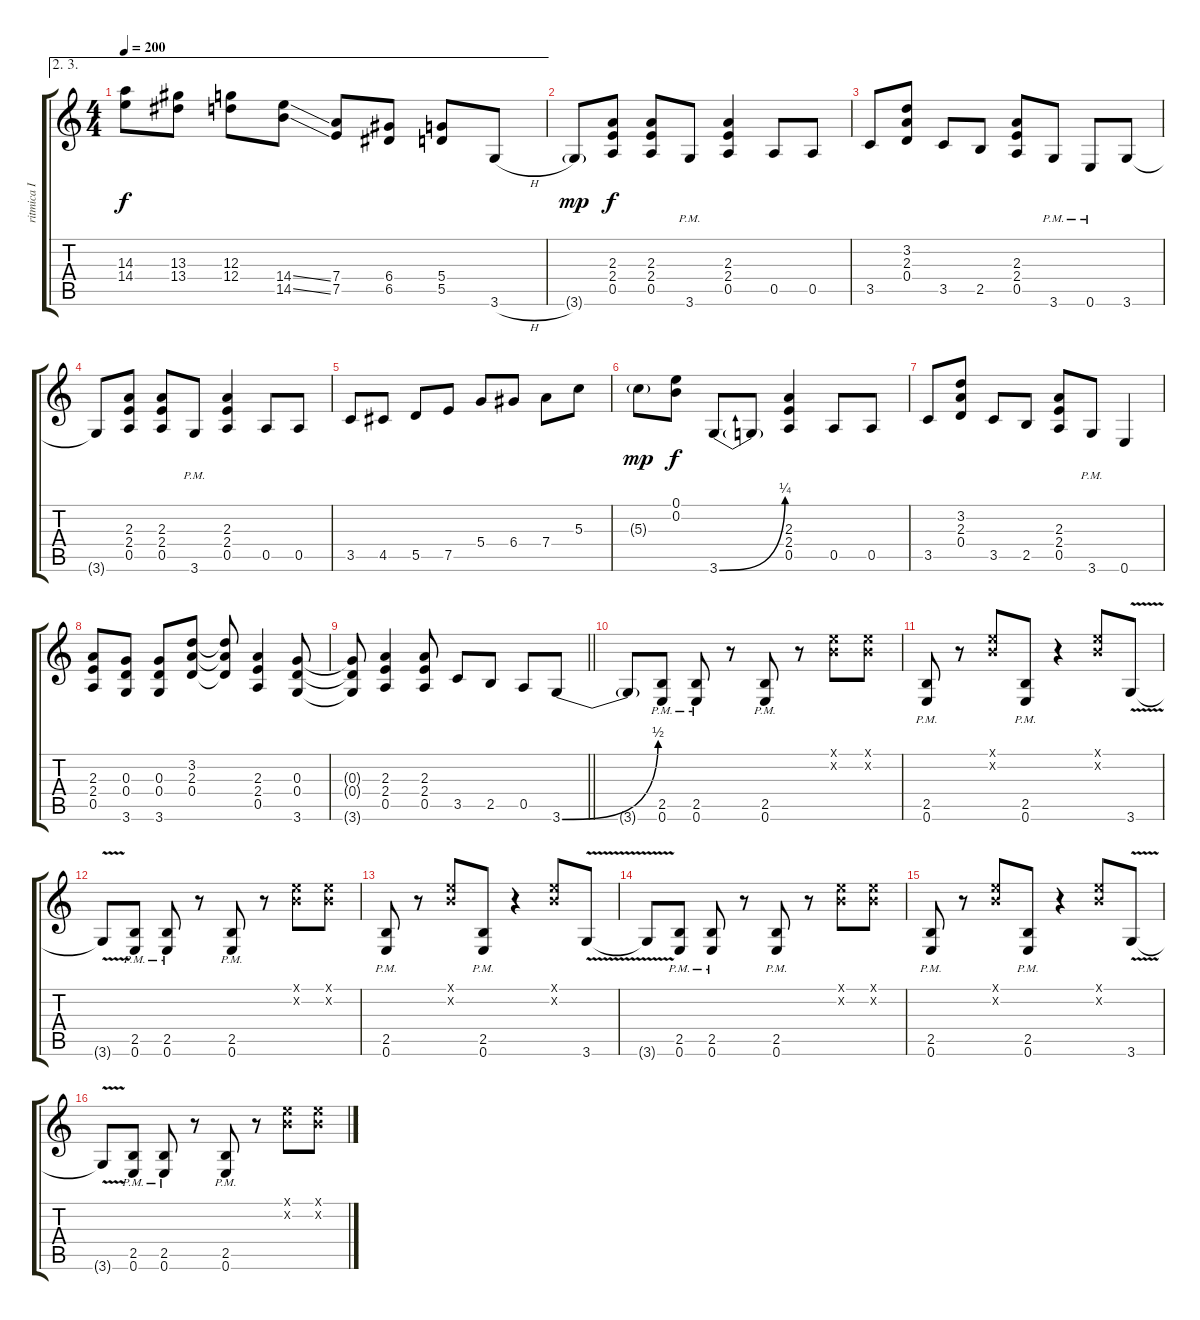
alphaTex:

\track ("ritmica I" "ritmica I") {instrument overdrivenguitar}
\staff {score tabs}
\tuning (E4 B3 G3 D3 A2 E2) {hide}
\ae (2 3)
\ts (4 4)
\tempo 200
\clef g2
\ks c
(14.3 14.4).8{dy f} (13.3 13.4).8 (12.3 12.4).8 (14.4{ss} 14.5{ss}).8 (7.4 7.5).8 (6.4 6.5).8 (5.4 5.5).8 3.6{h}.8 |
3.6{g}.8{dy mp} (2.3 2.4 0.5).8{dy f} (2.3 2.4 0.5).8 3.6{pm}.8 (2.3 2.4 0.5).4 0.5.8 0.5.8 |
3.5.8 (3.2 2.3 0.4).8 3.5.8 2.5.8 (2.3 2.4 0.5).8 3.6{pm}.8 0.6{pm}.8 3.6.8 |
3.6{t}.8 (2.3 2.4 0.5).8 (2.3 2.4 0.5).8 3.6{pm}.8 (2.3 2.4 0.5).4 0.5.8 0.5.8 |
3.5.8 4.5.8 5.5.8 7.5.8 5.4.8 6.4.8 7.4.8 5.3.8 |
5.3{g}.8{dy mp} (0.1 0.2).8{dy f} 3.6{be (bend 0 0 60 1)}.8 3.6{t}.8 (2.3 2.4 0.5).4 0.5.8 0.5.8 |
3.5.8 (3.2 2.3 0.4).8 3.5.8 2.5.8 (2.3 2.4 0.5).8 3.6{pm}.8 0.6.4 |
(2.3 2.4 0.5).8 (0.3 0.4 3.6).8 (0.3 0.4 3.6).8 (3.2 2.3 0.4).8 (3.2{t} 2.3{t} 0.4{t}).8 (2.3 2.4 0.5).4 (0.3 0.4 3.6).8 |
\barLineRight lightlight
(0.3{t} 0.4{t} 3.6{t}).8 (2.3 2.4 0.5).4 (2.3 2.4 0.5).8 3.5.8 2.5.8 0.5.8 3.6{be (bend 0 0 60 2)}.8 |
3.6{t}.8 (2.5{pm} 0.6{pm}).8 (2.5{pm} 0.6{pm}).8 r.8 (2.5{pm} 0.6{pm}).8 r.8 (0.1{x} 0.2{x}).8 (0.1{x} 0.2{x}).8 |
(2.5{pm} 0.6{pm}).8 r.8 (0.1{x} 0.2{x}).8 (2.5{pm} 0.6{pm}).8 r.4 (0.1{x} 0.2{x}).8 3.6{v}.8 |
3.6{t}.8 (2.5{pm} 0.6{pm}).8 (2.5{pm} 0.6{pm}).8 r.8 (2.5{pm} 0.6{pm}).8 r.8 (0.1{x} 0.2{x}).8 (0.1{x} 0.2{x}).8 |
(2.5{pm} 0.6{pm}).8 r.8 (0.1{x} 0.2{x}).8 (2.5{pm} 0.6{pm}).8 r.4 (0.1{x} 0.2{x}).8 3.6{v}.8 |
3.6{t}.8 (2.5{pm} 0.6{pm}).8 (2.5{pm} 0.6{pm}).8 r.8 (2.5{pm} 0.6{pm}).8 r.8 (0.1{x} 0.2{x}).8 (0.1{x} 0.2{x}).8 |
(2.5{pm} 0.6{pm}).8 r.8 (0.1{x} 0.2{x}).8 (2.5{pm} 0.6{pm}).8 r.4 (0.1{x} 0.2{x}).8 3.6{v}.8 |
3.6{t}.8 (2.5{pm} 0.6{pm}).8 (2.5{pm} 0.6{pm}).8 r.8 (2.5{pm} 0.6{pm}).8 r.8 (0.1{x} 0.2{x}).8 (0.1{x} 0.2{x}).8
